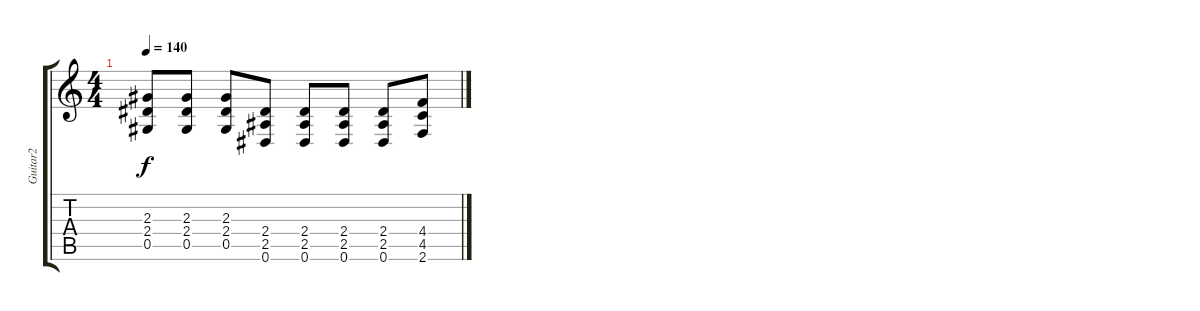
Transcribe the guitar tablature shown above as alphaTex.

\track ("Guitar2" "Guitar2") {instrument overdrivenguitar}
\staff {score tabs}
\tuning (Eb4 Bb3 Gb3 Db3 Ab2 Eb2) {hide}
\ts (4 4)
\tempo 140
\clef g2
\ks c
(2.3 2.4 0.5).8{dy f} (2.3 2.4 0.5).8 (2.3 2.4 0.5).8 (2.4 2.5 0.6).8 (2.4 2.5 0.6).8 (2.4 2.5 0.6).8 (2.4 2.5 0.6).8 (4.4 4.5 2.6).8
